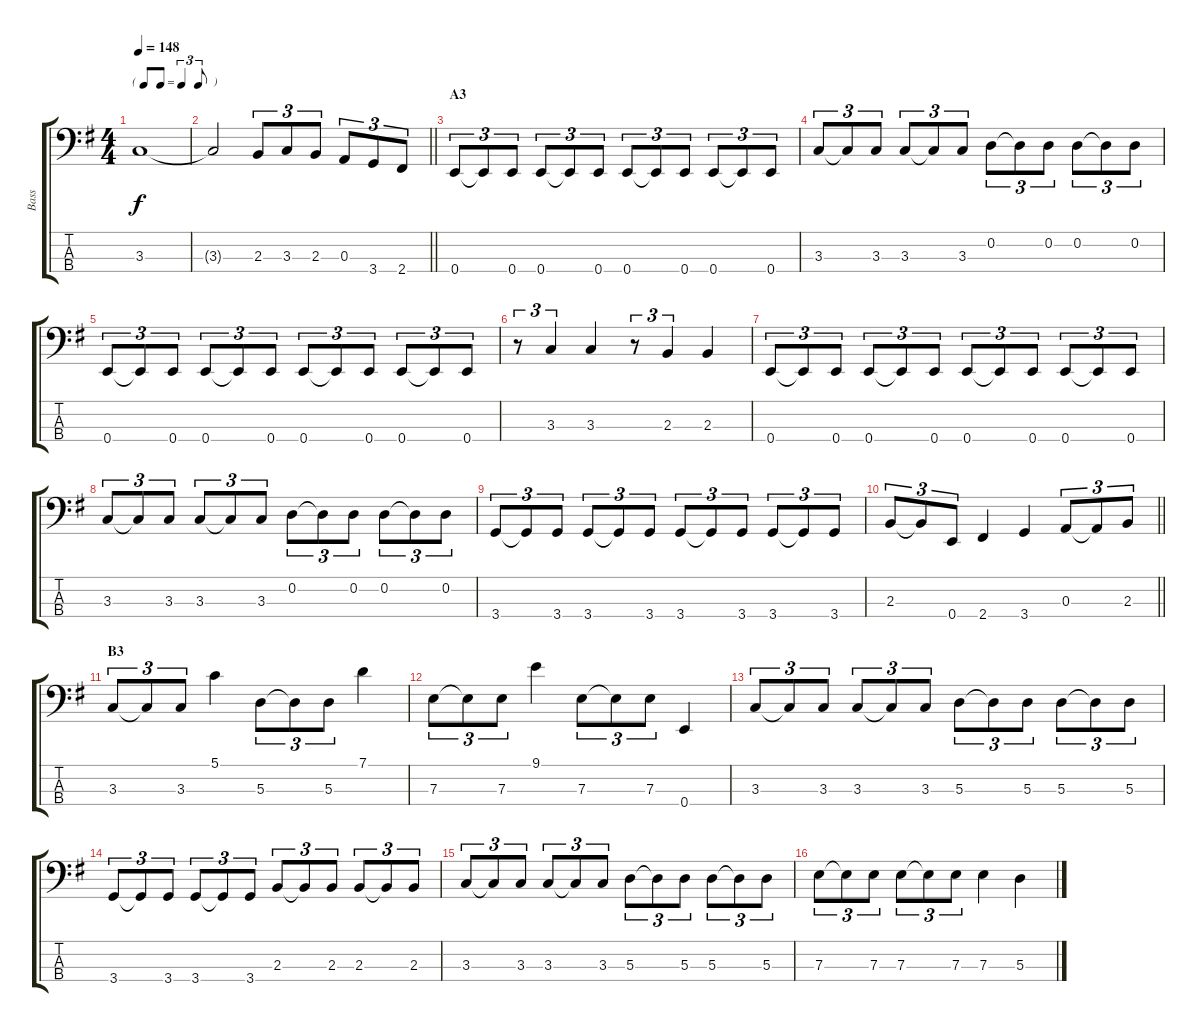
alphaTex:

\track ("Bass" "Bass") {instrument electricbasspick}
\staff {score tabs}
\tuning (G2 D2 A1 E1) {hide}
\ts (4 4)
\tf triplet8th
\tempo 148
\clef f4
\ks g
3.3{t}.1{dy f} |
\barLineRight lightlight
3.3{t}.2 2.3.8{tu (3 2)} 3.3.8{tu (3 2)} 2.3.8{tu (3 2)} 0.3.8{tu (3 2)} 3.4.8{tu (3 2)} 2.4.8{tu (3 2)} |
\section ("" "A3")
0.4.8{tu (3 2)} 0.4{t}.8{tu (3 2)} 0.4.8{tu (3 2)} 0.4.8{tu (3 2)} 0.4{t}.8{tu (3 2)} 0.4.8{tu (3 2)} 0.4.8{tu (3 2)} 0.4{t}.8{tu (3 2)} 0.4.8{tu (3 2)} 0.4.8{tu (3 2)} 0.4{t}.8{tu (3 2)} 0.4.8{tu (3 2)} |
3.3.8{tu (3 2)} 3.3{t}.8{tu (3 2)} 3.3.8{tu (3 2)} 3.3.8{tu (3 2)} 3.3{t}.8{tu (3 2)} 3.3.8{tu (3 2)} 0.2.8{tu (3 2)} 0.2{t}.8{tu (3 2)} 0.2.8{tu (3 2)} 0.2.8{tu (3 2)} 0.2{t}.8{tu (3 2)} 0.2.8{tu (3 2)} |
0.4.8{tu (3 2)} 0.4{t}.8{tu (3 2)} 0.4.8{tu (3 2)} 0.4.8{tu (3 2)} 0.4{t}.8{tu (3 2)} 0.4.8{tu (3 2)} 0.4.8{tu (3 2)} 0.4{t}.8{tu (3 2)} 0.4.8{tu (3 2)} 0.4.8{tu (3 2)} 0.4{t}.8{tu (3 2)} 0.4.8{tu (3 2)} |
r.8{tu (3 2)} 3.3.4{tu (3 2)} 3.3.4 r.8{tu (3 2)} 2.3.4{tu (3 2)} 2.3.4 |
0.4.8{tu (3 2)} 0.4{t}.8{tu (3 2)} 0.4.8{tu (3 2)} 0.4.8{tu (3 2)} 0.4{t}.8{tu (3 2)} 0.4.8{tu (3 2)} 0.4.8{tu (3 2)} 0.4{t}.8{tu (3 2)} 0.4.8{tu (3 2)} 0.4.8{tu (3 2)} 0.4{t}.8{tu (3 2)} 0.4.8{tu (3 2)} |
3.3.8{tu (3 2)} 3.3{t}.8{tu (3 2)} 3.3.8{tu (3 2)} 3.3.8{tu (3 2)} 3.3{t}.8{tu (3 2)} 3.3.8{tu (3 2)} 0.2.8{tu (3 2)} 0.2{t}.8{tu (3 2)} 0.2.8{tu (3 2)} 0.2.8{tu (3 2)} 0.2{t}.8{tu (3 2)} 0.2.8{tu (3 2)} |
3.4.8{tu (3 2)} 3.4{t}.8{tu (3 2)} 3.4.8{tu (3 2)} 3.4.8{tu (3 2)} 3.4{t}.8{tu (3 2)} 3.4.8{tu (3 2)} 3.4.8{tu (3 2)} 3.4{t}.8{tu (3 2)} 3.4.8{tu (3 2)} 3.4.8{tu (3 2)} 3.4{t}.8{tu (3 2)} 3.4.8{tu (3 2)} |
\barLineRight lightlight
2.3.8{tu (3 2)} 2.3{t}.8{tu (3 2)} 0.4.8{tu (3 2)} 2.4.4 3.4.4 0.3.8{tu (3 2)} 0.3{t}.8{tu (3 2)} 2.3.8{tu (3 2)} |
\section ("" "B3")
3.3.8{tu (3 2)} 3.3{t}.8{tu (3 2)} 3.3.8{tu (3 2)} 5.1.4 5.3.8{tu (3 2)} 5.3{t}.8{tu (3 2)} 5.3.8{tu (3 2)} 7.1.4 |
7.3.8{tu (3 2)} 7.3{t}.8{tu (3 2)} 7.3.8{tu (3 2)} 9.1.4 7.3.8{tu (3 2)} 7.3{t}.8{tu (3 2)} 7.3.8{tu (3 2)} 0.4.4 |
3.3.8{tu (3 2)} 3.3{t}.8{tu (3 2)} 3.3.8{tu (3 2)} 3.3.8{tu (3 2)} 3.3{t}.8{tu (3 2)} 3.3.8{tu (3 2)} 5.3.8{tu (3 2)} 5.3{t}.8{tu (3 2)} 5.3.8{tu (3 2)} 5.3.8{tu (3 2)} 5.3{t}.8{tu (3 2)} 5.3.8{tu (3 2)} |
3.4.8{tu (3 2)} 3.4{t}.8{tu (3 2)} 3.4.8{tu (3 2)} 3.4.8{tu (3 2)} 3.4{t}.8{tu (3 2)} 3.4.8{tu (3 2)} 2.3.8{tu (3 2)} 2.3{t}.8{tu (3 2)} 2.3.8{tu (3 2)} 2.3.8{tu (3 2)} 2.3{t}.8{tu (3 2)} 2.3.8{tu (3 2)} |
3.3.8{tu (3 2)} 3.3{t}.8{tu (3 2)} 3.3.8{tu (3 2)} 3.3.8{tu (3 2)} 3.3{t}.8{tu (3 2)} 3.3.8{tu (3 2)} 5.3.8{tu (3 2)} 5.3{t}.8{tu (3 2)} 5.3.8{tu (3 2)} 5.3.8{tu (3 2)} 5.3{t}.8{tu (3 2)} 5.3.8{tu (3 2)} |
7.3.8{tu (3 2)} 7.3{t}.8{tu (3 2)} 7.3.8{tu (3 2)} 7.3.8{tu (3 2)} 7.3{t}.8{tu (3 2)} 7.3.8{tu (3 2)} 7.3.4 5.3.4
